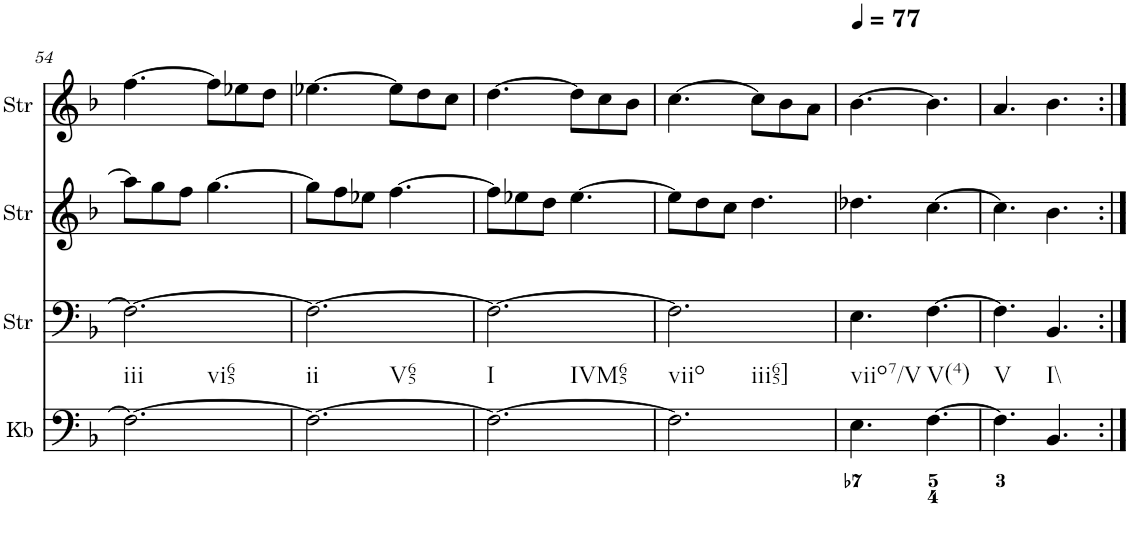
**kern	**kern	**kern	**kern
*part4	*part3	*part2	*part1
*staff4	*staff3	*staff2	*staff1
*I"Keyboard	*I"StringInstrument	*I"StringInstrument	*I"StringInstrument
*I'Kb	*I'Str	*I'Str	*I'Str
!!LO:PB:g=z
*clefF4	*clefF4	*clefG2	*clefG2
*k[b-]	*k[b-]	*k[b-]	*k[b-]
*M6/8	*M6/8	*M6/8	*M6/8
=54	=54	=54	=54
!LO:TX:b:t=iii	!	!	!
!LO:TX:b:t=vi65	!	!	!
2.F\_	2.F\_	8aa\L]	[4.ff\
.	.	8gg\	.
.	.	8ff\J	.
.	.	[4.gg\	8ff\L]
.	.	.	8ee-X\
.	.	.	8dd\J
=55	=55	=55	=55
!LO:TX:b:t=ii	!	!	!
!LO:TX:b:t=V65	!	!	!
2.F\_	2.F\_	8gg\L]	[4.ee-X\
.	.	8ff\	.
.	.	8ee-X\J	.
.	.	[4.ff\	8ee-\L]
.	.	.	8dd\
.	.	.	8cc\J
=56	=56	=56	=56
!LO:TX:b:t=I	!	!	!
!LO:TX:b:t=IVM65	!	!	!
2.F\_	2.F\_	8ff\L]	[4.dd\
.	.	8ee-X\	.
.	.	8dd\J	.
.	.	[4.ee-\	8dd\L]
.	.	.	8cc\
.	.	.	8b-\J
=57	=57	=57	=57
!LO:TX:b:t=viio	!	!	!
!LO:TX:b:t=iii65]	!	!	!
2.F\]	2.F\]	8ee-\L]	[4.cc\
.	.	8dd\	.
.	.	8cc\J	.
.	.	4.dd\	8cc\L]
.	.	.	8b-\
.	.	.	8a\J
=58	=58	=58	=58
*	*	*	*MM77
!LO:TX:b:t=viio7/V	!	!	!
4.E\	4.E\	4.dd-X\	[4.b-\
!LO:TX:b:t=V(4)	!	!	!
[4.F\	[4.F\	[4.cc\	4.b-\]
=59	=59	=59	=59
!LO:TX:b:t=V	!	!	!
4.F\]	4.F\]	4.cc\]	4.a/
!LO:TX:b:t=I\\	!	!	!
4.BB-/	4.BB-/	4.b-\	4.b-\
=:|!	=:|!	=:|!	=:|!
*-	*-	*-	*-
